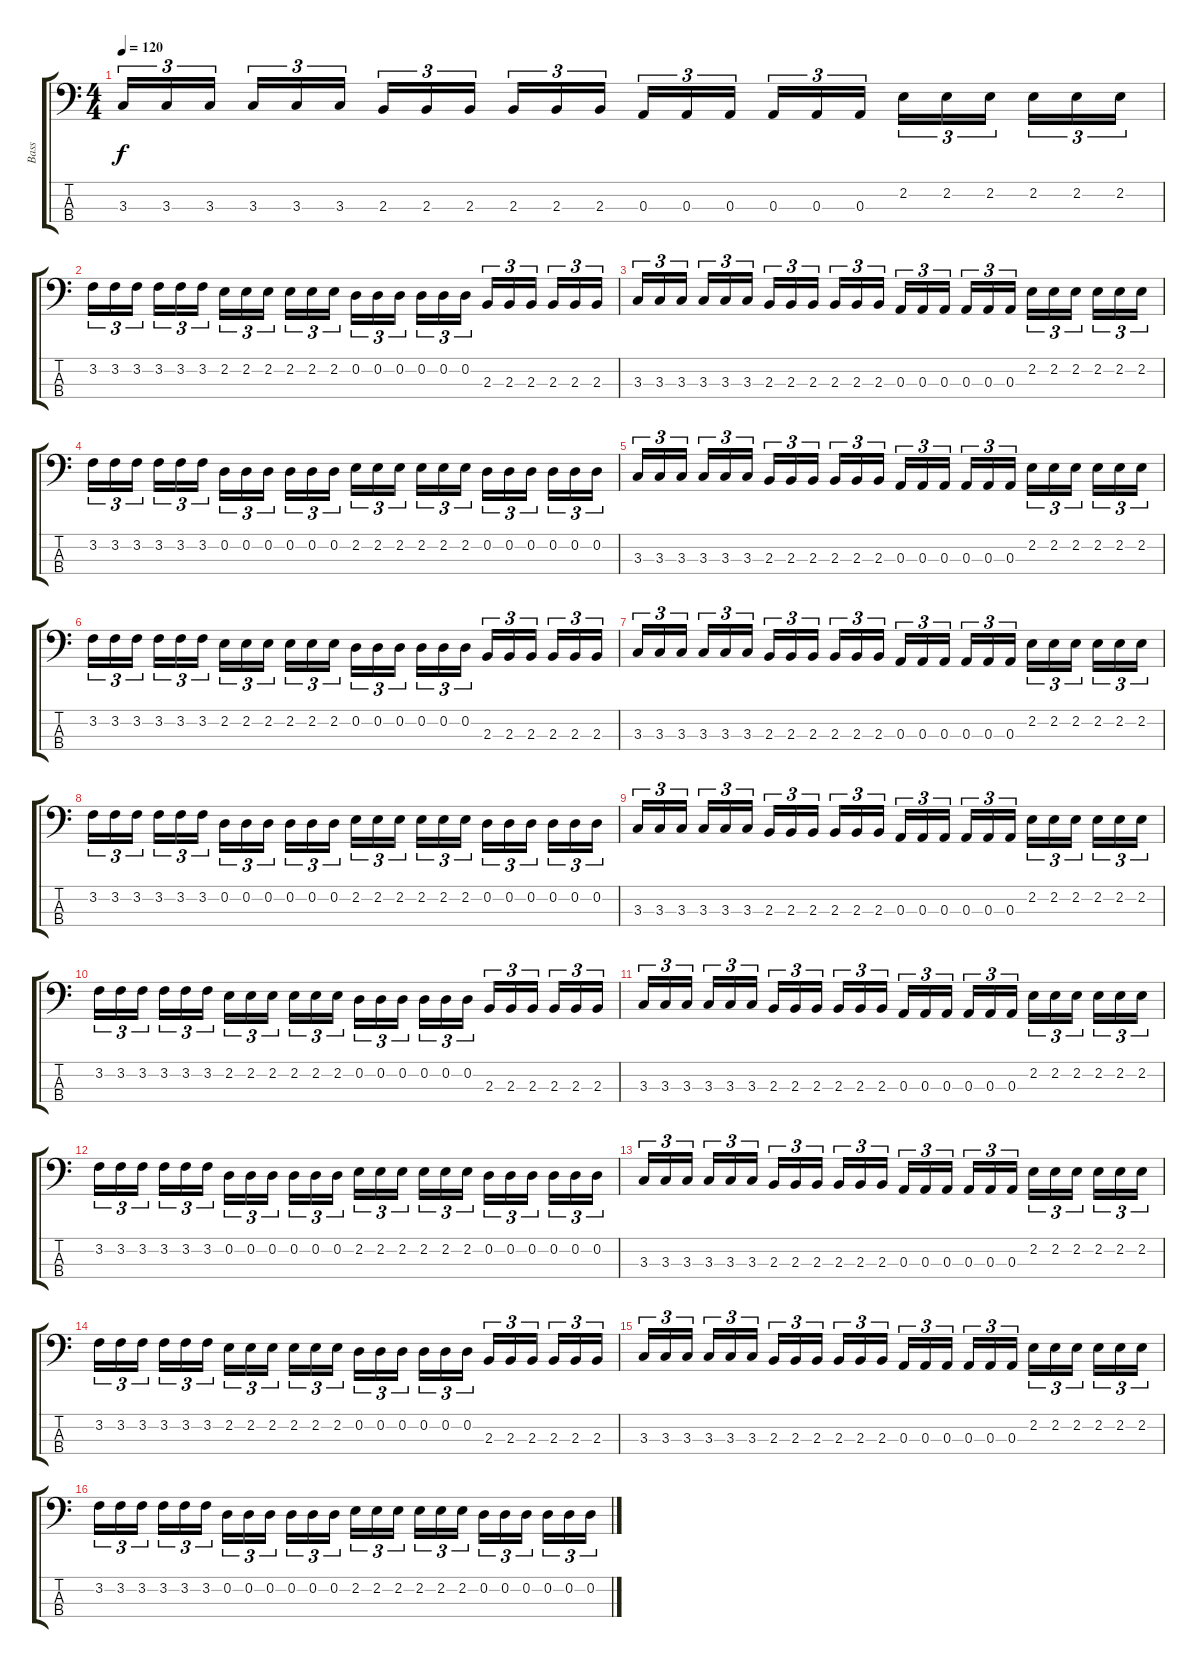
\track ("Bass" "Bass") {instrument electricbasspick}
\staff {score tabs}
\tuning (G2 D2 A1 E1) {hide}
\ts (4 4)
\tempo 120
\clef f4
\ks c
3.3.16{tu (3 2) dy f instrument electricbasspick} 3.3.16{tu (3 2)} 3.3.16{tu (3 2)} 3.3.16{tu (3 2)} 3.3.16{tu (3 2)} 3.3.16{tu (3 2)} 2.3.16{tu (3 2)} 2.3.16{tu (3 2)} 2.3.16{tu (3 2)} 2.3.16{tu (3 2)} 2.3.16{tu (3 2)} 2.3.16{tu (3 2)} 0.3.16{tu (3 2)} 0.3.16{tu (3 2)} 0.3.16{tu (3 2)} 0.3.16{tu (3 2)} 0.3.16{tu (3 2)} 0.3.16{tu (3 2)} 2.2.16{tu (3 2)} 2.2.16{tu (3 2)} 2.2.16{tu (3 2)} 2.2.16{tu (3 2)} 2.2.16{tu (3 2)} 2.2.16{tu (3 2)} |
3.2.16{tu (3 2)} 3.2.16{tu (3 2)} 3.2.16{tu (3 2)} 3.2.16{tu (3 2)} 3.2.16{tu (3 2)} 3.2.16{tu (3 2)} 2.2.16{tu (3 2)} 2.2.16{tu (3 2)} 2.2.16{tu (3 2)} 2.2.16{tu (3 2)} 2.2.16{tu (3 2)} 2.2.16{tu (3 2)} 0.2.16{tu (3 2)} 0.2.16{tu (3 2)} 0.2.16{tu (3 2)} 0.2.16{tu (3 2)} 0.2.16{tu (3 2)} 0.2.16{tu (3 2)} 2.3.16{tu (3 2)} 2.3.16{tu (3 2)} 2.3.16{tu (3 2)} 2.3.16{tu (3 2)} 2.3.16{tu (3 2)} 2.3.16{tu (3 2)} |
3.3.16{tu (3 2)} 3.3.16{tu (3 2)} 3.3.16{tu (3 2)} 3.3.16{tu (3 2)} 3.3.16{tu (3 2)} 3.3.16{tu (3 2)} 2.3.16{tu (3 2)} 2.3.16{tu (3 2)} 2.3.16{tu (3 2)} 2.3.16{tu (3 2)} 2.3.16{tu (3 2)} 2.3.16{tu (3 2)} 0.3.16{tu (3 2)} 0.3.16{tu (3 2)} 0.3.16{tu (3 2)} 0.3.16{tu (3 2)} 0.3.16{tu (3 2)} 0.3.16{tu (3 2)} 2.2.16{tu (3 2)} 2.2.16{tu (3 2)} 2.2.16{tu (3 2)} 2.2.16{tu (3 2)} 2.2.16{tu (3 2)} 2.2.16{tu (3 2)} |
3.2.16{tu (3 2)} 3.2.16{tu (3 2)} 3.2.16{tu (3 2)} 3.2.16{tu (3 2)} 3.2.16{tu (3 2)} 3.2.16{tu (3 2)} 0.2.16{tu (3 2)} 0.2.16{tu (3 2)} 0.2.16{tu (3 2)} 0.2.16{tu (3 2)} 0.2.16{tu (3 2)} 0.2.16{tu (3 2)} 2.2.16{tu (3 2)} 2.2.16{tu (3 2)} 2.2.16{tu (3 2)} 2.2.16{tu (3 2)} 2.2.16{tu (3 2)} 2.2.16{tu (3 2)} 0.2.16{tu (3 2)} 0.2.16{tu (3 2)} 0.2.16{tu (3 2)} 0.2.16{tu (3 2)} 0.2.16{tu (3 2)} 0.2.16{tu (3 2)} |
3.3.16{tu (3 2)} 3.3.16{tu (3 2)} 3.3.16{tu (3 2)} 3.3.16{tu (3 2)} 3.3.16{tu (3 2)} 3.3.16{tu (3 2)} 2.3.16{tu (3 2)} 2.3.16{tu (3 2)} 2.3.16{tu (3 2)} 2.3.16{tu (3 2)} 2.3.16{tu (3 2)} 2.3.16{tu (3 2)} 0.3.16{tu (3 2)} 0.3.16{tu (3 2)} 0.3.16{tu (3 2)} 0.3.16{tu (3 2)} 0.3.16{tu (3 2)} 0.3.16{tu (3 2)} 2.2.16{tu (3 2)} 2.2.16{tu (3 2)} 2.2.16{tu (3 2)} 2.2.16{tu (3 2)} 2.2.16{tu (3 2)} 2.2.16{tu (3 2)} |
3.2.16{tu (3 2)} 3.2.16{tu (3 2)} 3.2.16{tu (3 2)} 3.2.16{tu (3 2)} 3.2.16{tu (3 2)} 3.2.16{tu (3 2)} 2.2.16{tu (3 2)} 2.2.16{tu (3 2)} 2.2.16{tu (3 2)} 2.2.16{tu (3 2)} 2.2.16{tu (3 2)} 2.2.16{tu (3 2)} 0.2.16{tu (3 2)} 0.2.16{tu (3 2)} 0.2.16{tu (3 2)} 0.2.16{tu (3 2)} 0.2.16{tu (3 2)} 0.2.16{tu (3 2)} 2.3.16{tu (3 2)} 2.3.16{tu (3 2)} 2.3.16{tu (3 2)} 2.3.16{tu (3 2)} 2.3.16{tu (3 2)} 2.3.16{tu (3 2)} |
3.3.16{tu (3 2)} 3.3.16{tu (3 2)} 3.3.16{tu (3 2)} 3.3.16{tu (3 2)} 3.3.16{tu (3 2)} 3.3.16{tu (3 2)} 2.3.16{tu (3 2)} 2.3.16{tu (3 2)} 2.3.16{tu (3 2)} 2.3.16{tu (3 2)} 2.3.16{tu (3 2)} 2.3.16{tu (3 2)} 0.3.16{tu (3 2)} 0.3.16{tu (3 2)} 0.3.16{tu (3 2)} 0.3.16{tu (3 2)} 0.3.16{tu (3 2)} 0.3.16{tu (3 2)} 2.2.16{tu (3 2)} 2.2.16{tu (3 2)} 2.2.16{tu (3 2)} 2.2.16{tu (3 2)} 2.2.16{tu (3 2)} 2.2.16{tu (3 2)} |
3.2.16{tu (3 2)} 3.2.16{tu (3 2)} 3.2.16{tu (3 2)} 3.2.16{tu (3 2)} 3.2.16{tu (3 2)} 3.2.16{tu (3 2)} 0.2.16{tu (3 2)} 0.2.16{tu (3 2)} 0.2.16{tu (3 2)} 0.2.16{tu (3 2)} 0.2.16{tu (3 2)} 0.2.16{tu (3 2)} 2.2.16{tu (3 2)} 2.2.16{tu (3 2)} 2.2.16{tu (3 2)} 2.2.16{tu (3 2)} 2.2.16{tu (3 2)} 2.2.16{tu (3 2)} 0.2.16{tu (3 2)} 0.2.16{tu (3 2)} 0.2.16{tu (3 2)} 0.2.16{tu (3 2)} 0.2.16{tu (3 2)} 0.2.16{tu (3 2)} |
3.3.16{tu (3 2)} 3.3.16{tu (3 2)} 3.3.16{tu (3 2)} 3.3.16{tu (3 2)} 3.3.16{tu (3 2)} 3.3.16{tu (3 2)} 2.3.16{tu (3 2)} 2.3.16{tu (3 2)} 2.3.16{tu (3 2)} 2.3.16{tu (3 2)} 2.3.16{tu (3 2)} 2.3.16{tu (3 2)} 0.3.16{tu (3 2)} 0.3.16{tu (3 2)} 0.3.16{tu (3 2)} 0.3.16{tu (3 2)} 0.3.16{tu (3 2)} 0.3.16{tu (3 2)} 2.2.16{tu (3 2)} 2.2.16{tu (3 2)} 2.2.16{tu (3 2)} 2.2.16{tu (3 2)} 2.2.16{tu (3 2)} 2.2.16{tu (3 2)} |
3.2.16{tu (3 2)} 3.2.16{tu (3 2)} 3.2.16{tu (3 2)} 3.2.16{tu (3 2)} 3.2.16{tu (3 2)} 3.2.16{tu (3 2)} 2.2.16{tu (3 2)} 2.2.16{tu (3 2)} 2.2.16{tu (3 2)} 2.2.16{tu (3 2)} 2.2.16{tu (3 2)} 2.2.16{tu (3 2)} 0.2.16{tu (3 2)} 0.2.16{tu (3 2)} 0.2.16{tu (3 2)} 0.2.16{tu (3 2)} 0.2.16{tu (3 2)} 0.2.16{tu (3 2)} 2.3.16{tu (3 2)} 2.3.16{tu (3 2)} 2.3.16{tu (3 2)} 2.3.16{tu (3 2)} 2.3.16{tu (3 2)} 2.3.16{tu (3 2)} |
3.3.16{tu (3 2)} 3.3.16{tu (3 2)} 3.3.16{tu (3 2)} 3.3.16{tu (3 2)} 3.3.16{tu (3 2)} 3.3.16{tu (3 2)} 2.3.16{tu (3 2)} 2.3.16{tu (3 2)} 2.3.16{tu (3 2)} 2.3.16{tu (3 2)} 2.3.16{tu (3 2)} 2.3.16{tu (3 2)} 0.3.16{tu (3 2)} 0.3.16{tu (3 2)} 0.3.16{tu (3 2)} 0.3.16{tu (3 2)} 0.3.16{tu (3 2)} 0.3.16{tu (3 2)} 2.2.16{tu (3 2)} 2.2.16{tu (3 2)} 2.2.16{tu (3 2)} 2.2.16{tu (3 2)} 2.2.16{tu (3 2)} 2.2.16{tu (3 2)} |
3.2.16{tu (3 2)} 3.2.16{tu (3 2)} 3.2.16{tu (3 2)} 3.2.16{tu (3 2)} 3.2.16{tu (3 2)} 3.2.16{tu (3 2)} 0.2.16{tu (3 2)} 0.2.16{tu (3 2)} 0.2.16{tu (3 2)} 0.2.16{tu (3 2)} 0.2.16{tu (3 2)} 0.2.16{tu (3 2)} 2.2.16{tu (3 2)} 2.2.16{tu (3 2)} 2.2.16{tu (3 2)} 2.2.16{tu (3 2)} 2.2.16{tu (3 2)} 2.2.16{tu (3 2)} 0.2.16{tu (3 2)} 0.2.16{tu (3 2)} 0.2.16{tu (3 2)} 0.2.16{tu (3 2)} 0.2.16{tu (3 2)} 0.2.16{tu (3 2)} |
3.3.16{tu (3 2)} 3.3.16{tu (3 2)} 3.3.16{tu (3 2)} 3.3.16{tu (3 2)} 3.3.16{tu (3 2)} 3.3.16{tu (3 2)} 2.3.16{tu (3 2)} 2.3.16{tu (3 2)} 2.3.16{tu (3 2)} 2.3.16{tu (3 2)} 2.3.16{tu (3 2)} 2.3.16{tu (3 2)} 0.3.16{tu (3 2)} 0.3.16{tu (3 2)} 0.3.16{tu (3 2)} 0.3.16{tu (3 2)} 0.3.16{tu (3 2)} 0.3.16{tu (3 2)} 2.2.16{tu (3 2)} 2.2.16{tu (3 2)} 2.2.16{tu (3 2)} 2.2.16{tu (3 2)} 2.2.16{tu (3 2)} 2.2.16{tu (3 2)} |
3.2.16{tu (3 2)} 3.2.16{tu (3 2)} 3.2.16{tu (3 2)} 3.2.16{tu (3 2)} 3.2.16{tu (3 2)} 3.2.16{tu (3 2)} 2.2.16{tu (3 2)} 2.2.16{tu (3 2)} 2.2.16{tu (3 2)} 2.2.16{tu (3 2)} 2.2.16{tu (3 2)} 2.2.16{tu (3 2)} 0.2.16{tu (3 2)} 0.2.16{tu (3 2)} 0.2.16{tu (3 2)} 0.2.16{tu (3 2)} 0.2.16{tu (3 2)} 0.2.16{tu (3 2)} 2.3.16{tu (3 2)} 2.3.16{tu (3 2)} 2.3.16{tu (3 2)} 2.3.16{tu (3 2)} 2.3.16{tu (3 2)} 2.3.16{tu (3 2)} |
3.3.16{tu (3 2)} 3.3.16{tu (3 2)} 3.3.16{tu (3 2)} 3.3.16{tu (3 2)} 3.3.16{tu (3 2)} 3.3.16{tu (3 2)} 2.3.16{tu (3 2)} 2.3.16{tu (3 2)} 2.3.16{tu (3 2)} 2.3.16{tu (3 2)} 2.3.16{tu (3 2)} 2.3.16{tu (3 2)} 0.3.16{tu (3 2)} 0.3.16{tu (3 2)} 0.3.16{tu (3 2)} 0.3.16{tu (3 2)} 0.3.16{tu (3 2)} 0.3.16{tu (3 2)} 2.2.16{tu (3 2)} 2.2.16{tu (3 2)} 2.2.16{tu (3 2)} 2.2.16{tu (3 2)} 2.2.16{tu (3 2)} 2.2.16{tu (3 2)} |
3.2.16{tu (3 2)} 3.2.16{tu (3 2)} 3.2.16{tu (3 2)} 3.2.16{tu (3 2)} 3.2.16{tu (3 2)} 3.2.16{tu (3 2)} 0.2.16{tu (3 2)} 0.2.16{tu (3 2)} 0.2.16{tu (3 2)} 0.2.16{tu (3 2)} 0.2.16{tu (3 2)} 0.2.16{tu (3 2)} 2.2.16{tu (3 2)} 2.2.16{tu (3 2)} 2.2.16{tu (3 2)} 2.2.16{tu (3 2)} 2.2.16{tu (3 2)} 2.2.16{tu (3 2)} 0.2.16{tu (3 2)} 0.2.16{tu (3 2)} 0.2.16{tu (3 2)} 0.2.16{tu (3 2)} 0.2.16{tu (3 2)} 0.2.16{tu (3 2)}
